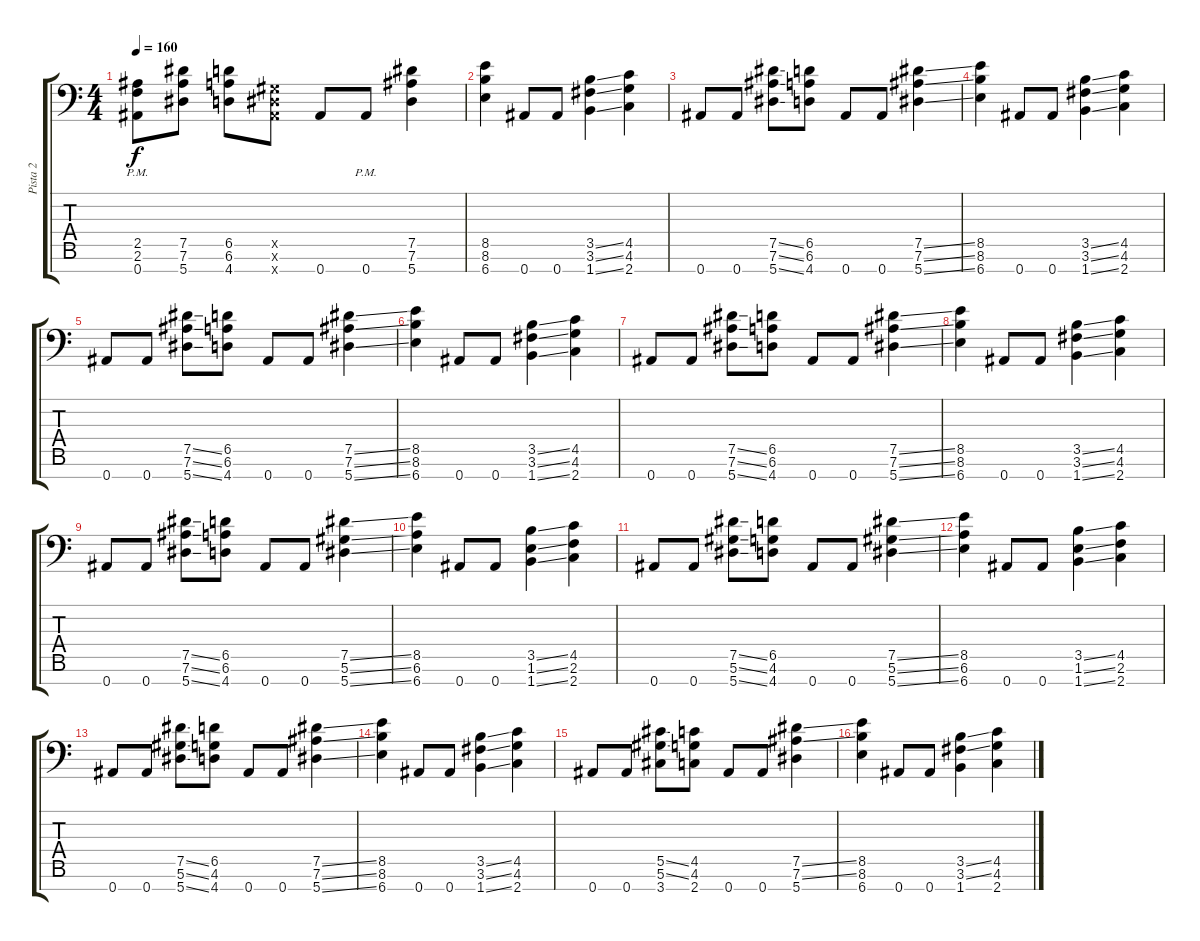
\track ("Pista 2" "Pista 2") {instrument distortionguitar}
\staff {score tabs}
\tuning (Eb4 Bb3 Gb3 Db3 Ab2 Eb2 Bb1) {hide}
\ts (4 4)
\tempo 160
\clef f4
\ks c
(2.5{pm} 2.6{pm} 0.7{pm}).8{dy f} (7.5 7.6 5.7).8 (6.5 6.6 4.7).8 (0.5{x} 0.6{x} 0.7{x}).8 0.7.8 0.7{pm}.8 (7.5 7.6 5.7).4 |
(8.5 8.6 6.7).4 0.7.8 0.7.8 (3.5{ss} 3.6{ss} 1.7{ss}).4 (4.5 4.6 2.7).4 |
0.7.8 0.7.8 (7.5{ss} 7.6{ss} 5.7{ss}).8 (6.5 6.6 4.7).8 0.7.8 0.7.8 (7.5{ss} 7.6{ss} 5.7{ss}).4 |
(8.5 8.6 6.7).4 0.7.8 0.7.8 (3.5{ss} 3.6{ss} 1.7{ss}).4 (4.5 4.6 2.7).4 |
0.7.8 0.7.8 (7.5{ss} 7.6{ss} 5.7{ss}).8 (6.5 6.6 4.7).8 0.7.8 0.7.8 (7.5{ss} 7.6{ss} 5.7{ss}).4 |
(8.5 8.6 6.7).4 0.7.8 0.7.8 (3.5{ss} 3.6{ss} 1.7{ss}).4 (4.5 4.6 2.7).4 |
0.7.8 0.7.8 (7.5{ss} 7.6{ss} 5.7{ss}).8 (6.5 6.6 4.7).8 0.7.8 0.7.8 (7.5{ss} 7.6{ss} 5.7{ss}).4 |
(8.5 8.6 6.7).4 0.7.8 0.7.8 (3.5{ss} 3.6{ss} 1.7{ss}).4 (4.5 4.6 2.7).4 |
0.7.8 0.7.8 (7.5{ss} 7.6{ss} 5.7{ss}).8 (6.5 6.6 4.7).8 0.7.8 0.7.8 (7.5{ss} 5.6{ss} 5.7{ss}).4 |
(8.5 6.6 6.7).4 0.7.8 0.7.8 (3.5{ss} 1.6{ss} 1.7{ss}).4 (4.5 2.6 2.7).4 |
0.7.8 0.7.8 (7.5{ss} 5.6{ss} 5.7{ss}).8 (6.5 4.6 4.7).8 0.7.8 0.7.8 (7.5{ss} 5.6{ss} 5.7{ss}).4 |
(8.5 6.6 6.7).4 0.7.8 0.7.8 (3.5{ss} 1.6{ss} 1.7{ss}).4 (4.5 2.6 2.7).4 |
0.7.8 0.7.8 (7.5{ss} 5.6{ss} 5.7{ss}).8 (6.5 4.6 4.7).8 0.7.8 0.7.8 (7.5{ss} 7.6{ss} 5.7{ss}).4 |
(8.5 8.6 6.7).4 0.7.8 0.7.8 (3.5{ss} 3.6{ss} 1.7{ss}).4 (4.5 4.6 2.7).4 |
0.7.8 0.7.8 (5.5{ss} 5.6{ss} 3.7).8 (4.5 4.6 2.7).8 0.7.8 0.7.8 (7.5{ss} 7.6{ss} 5.7).4 |
(8.5 8.6 6.7).4 0.7.8 0.7.8 (3.5{ss} 3.6{ss} 1.7).4 (4.5 4.6 2.7).4
